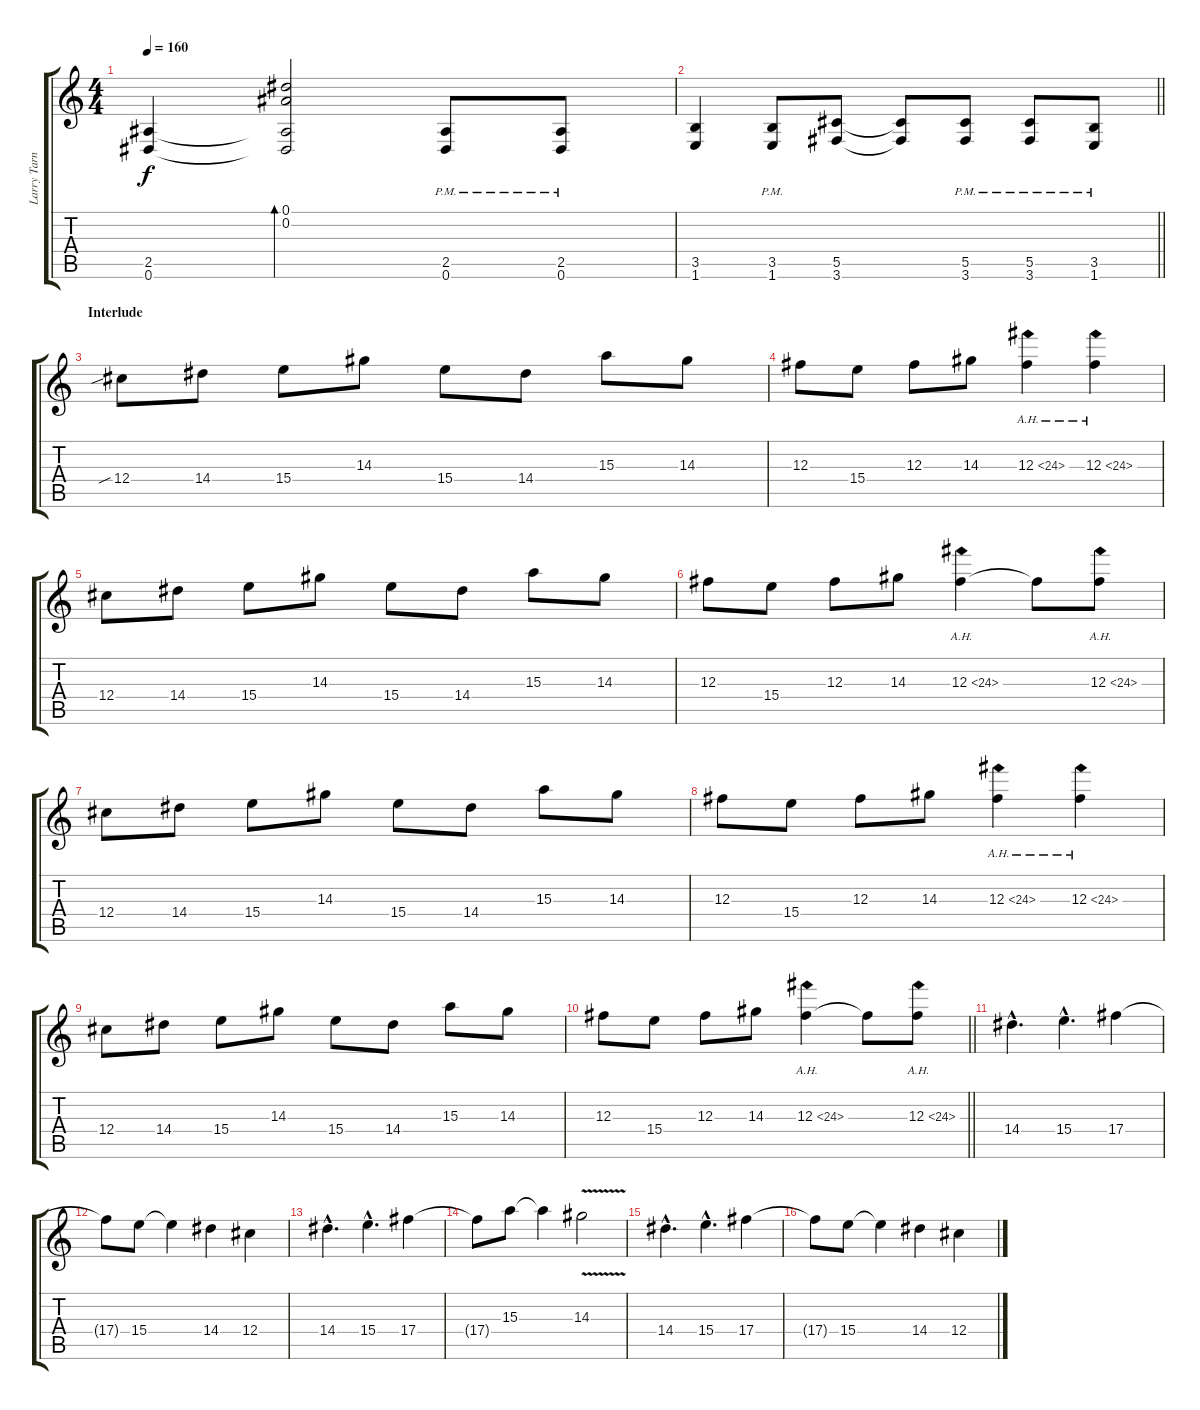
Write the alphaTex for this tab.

\track ("Larry Tarnowski" "Larry Tarn") {instrument distortionguitar}
\staff {score tabs}
\tuning (Eb4 Bb3 Gb3 Db3 Ab2 Eb2) {hide}
\ts (4 4)
\tempo 160
\clef g2
\ks c
(2.5 0.6).4{dy f} (0.1 0.2 2.5{t} 0.6{t}).2{bd 120} (2.5{pm} 0.6{pm}).8 (2.5{pm} 0.6{pm}).8 |
\barLineRight lightlight
(3.5 1.6).4 (3.5{pm} 1.6{pm}).8 (5.5 3.6).8 (5.5{t} 3.6{t}).8 (5.5{pm} 3.6{pm}).8 (5.5{pm} 3.6{pm}).8 (3.5{pm} 1.6{pm}).8 |
\section ("" "Interlude")
12.4{sib}.8 14.4.8 15.4.8 14.3.8 15.4.8 14.4.8 15.3.8 14.3.8 |
12.3.8 15.4.8 12.3.8 14.3.8 12.3{ah 12}.4 12.3{ah 12}.4 |
12.4.8 14.4.8 15.4.8 14.3.8 15.4.8 14.4.8 15.3.8 14.3.8 |
12.3.8 15.4.8 12.3.8 14.3.8 12.3{ah 12}.4 12.3{t}.8 12.3{ah 12}.8 |
12.4.8 14.4.8 15.4.8 14.3.8 15.4.8 14.4.8 15.3.8 14.3.8 |
12.3.8 15.4.8 12.3.8 14.3.8 12.3{ah 12}.4 12.3{ah 12}.4 |
12.4.8 14.4.8 15.4.8 14.3.8 15.4.8 14.4.8 15.3.8 14.3.8 |
\barLineRight lightlight
12.3.8 15.4.8 12.3.8 14.3.8 12.3{ah 12}.4 12.3{t}.8 12.3{ah 12}.8 |
14.4{hac}.4{d} 15.4{hac}.4{d} 17.4.4 |
17.4{t}.8 15.4.8 15.4{t}.4 14.4.4 12.4.4 |
14.4{hac}.4{d} 15.4{hac}.4{d} 17.4.4 |
17.4{t}.8 15.3.8 15.3{t}.4 14.3{v}.2 |
14.4{hac}.4{d} 15.4{hac}.4{d} 17.4.4 |
17.4{t}.8 15.4.8 15.4{t}.4 14.4.4 12.4.4
